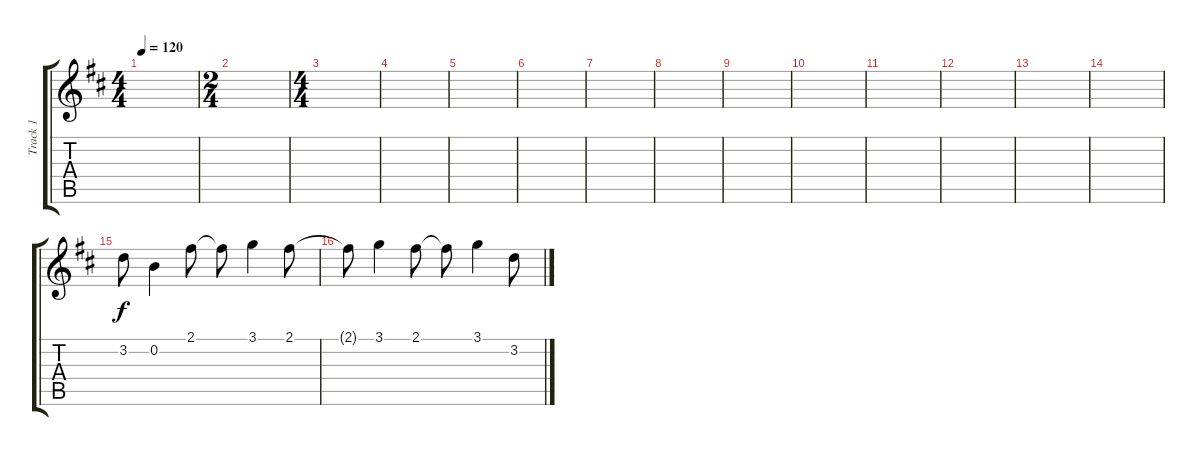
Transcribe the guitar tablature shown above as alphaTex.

\track ("Track 1" "Track 1") {instrument electricguitarjazz}
\staff {score tabs}
\tuning (E4 B3 G3 D3 A2 E2) {hide}
\ts (4 4)
\tempo 120
\clef g2
\ks d
|
\ts (2 4)
|
\ts (4 4)
|
|
|
|
|
|
|
|
|
|
|
|
3.2.8 0.2.4 2.1.8 2.1{t}.8 3.1.4 2.1.8 |
2.1{t}.8 3.1.4 2.1.8 2.1{t}.8 3.1.4 3.2.8
